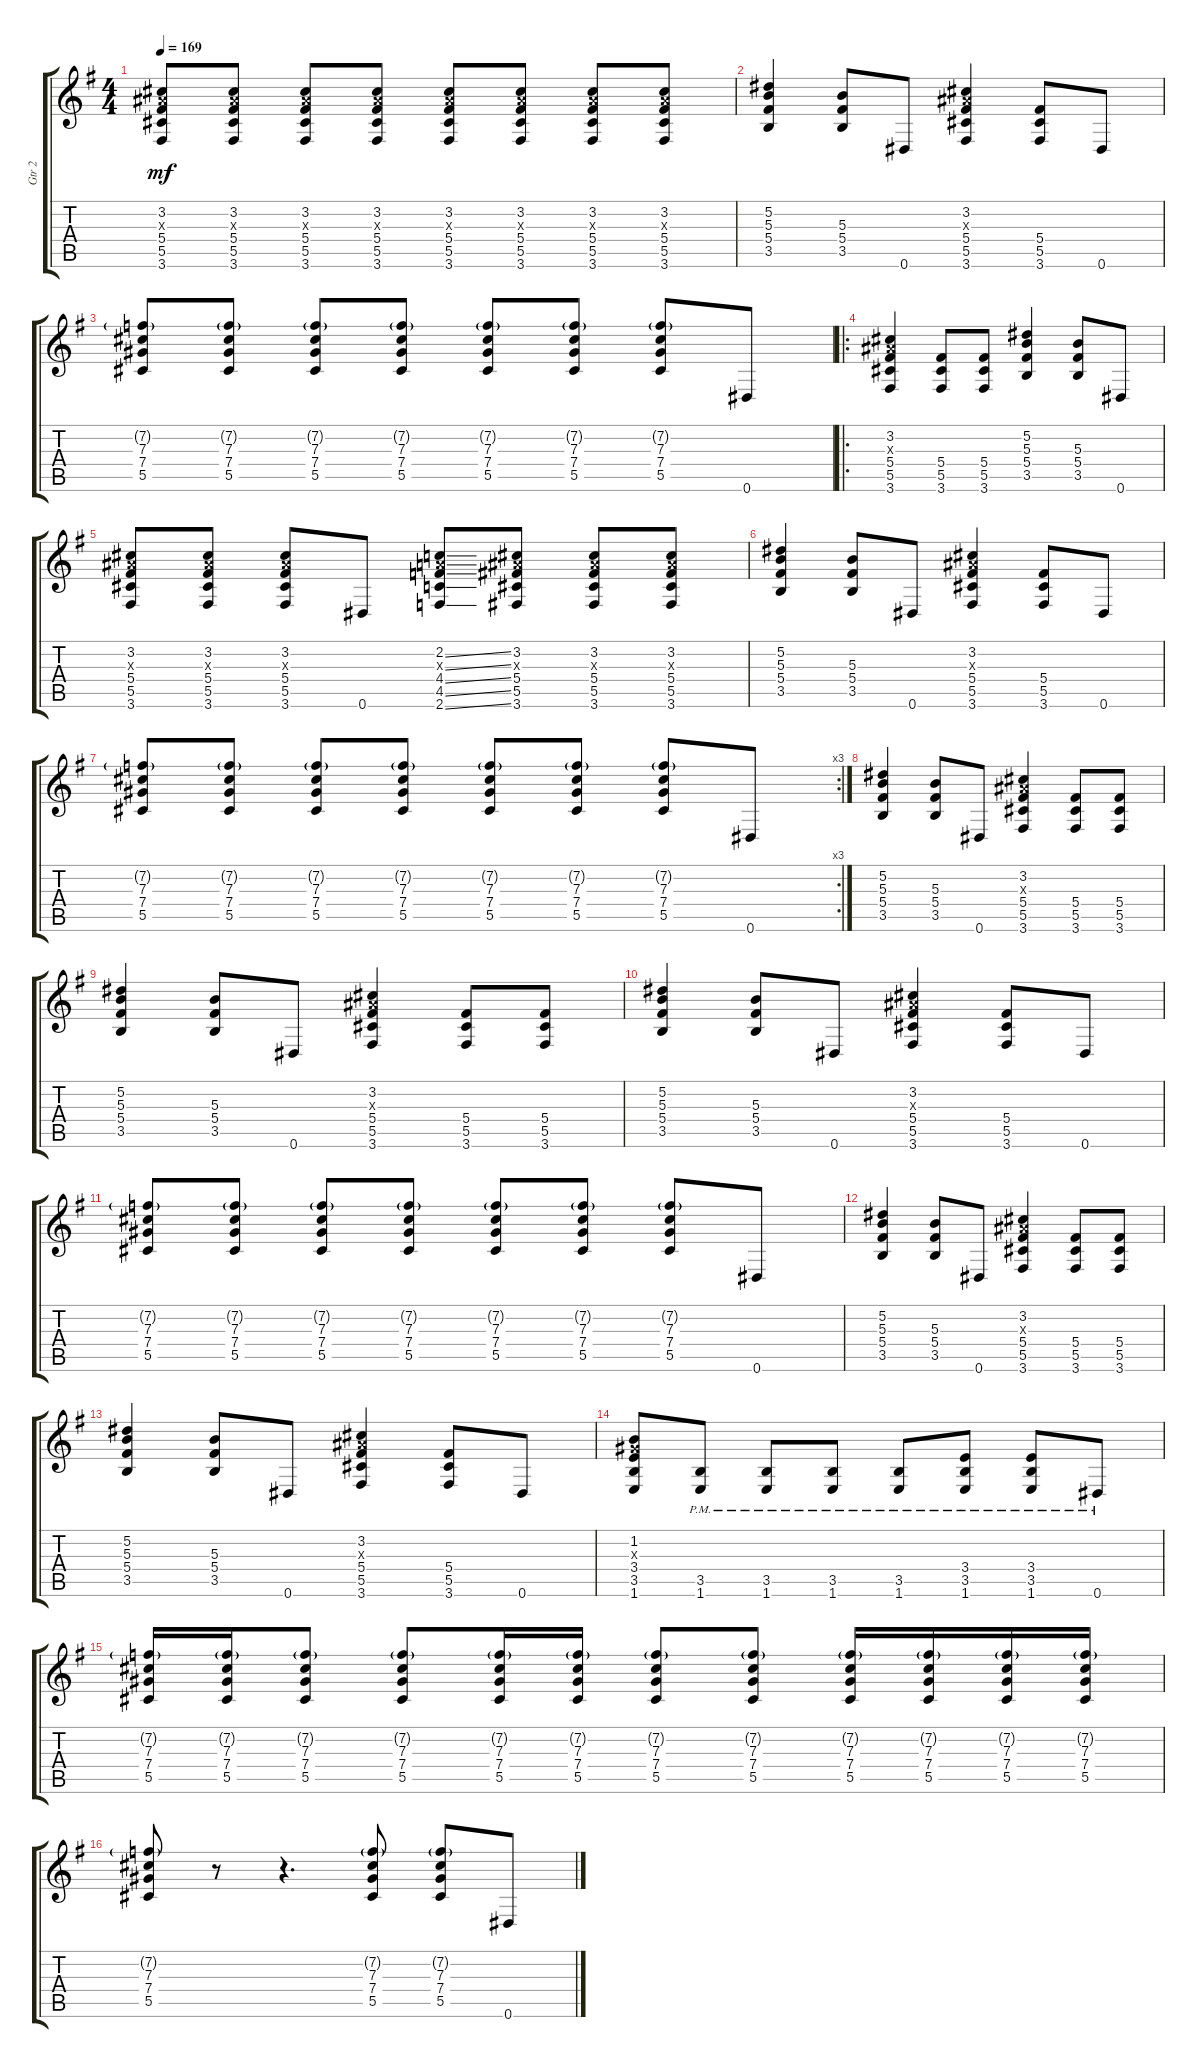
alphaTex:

\track ("Gtr 2" "Gtr 2") {instrument distortionguitar}
\staff {score tabs}
\tuning (Eb4 Bb3 Gb3 Db3 Ab2 Eb2) {hide}
\ts (4 4)
\tempo 169
\clef g2
\ks g
(3.2 4.3{x} 5.4 5.5 3.6).8{dy mf} (3.2 4.3{x} 5.4 5.5 3.6).8 (3.2 4.3{x} 5.4 5.5 3.6).8 (3.2 4.3{x} 5.4 5.5 3.6).8 (3.2 4.3{x} 5.4 5.5 3.6).8 (3.2 4.3{x} 5.4 5.5 3.6).8 (3.2 4.3{x} 5.4 5.5 3.6).8 (3.2 4.3{x} 5.4 5.5 3.6).8 |
(5.2 5.3 5.4 3.5).4 (5.3 5.4 3.5).8 0.6.8 (3.2 4.3{x} 5.4 5.5 3.6).4 (5.4 5.5 3.6).8 0.6.8 |
(7.2{g} 7.3 7.4 5.5).8 (7.2{g} 7.3 7.4 5.5).8 (7.2{g} 7.3 7.4 5.5).8 (7.2{g} 7.3 7.4 5.5).8 (7.2{g} 7.3 7.4 5.5).8 (7.2{g} 7.3 7.4 5.5).8 (7.2{g} 7.3 7.4 5.5).8 0.6.8 |
\ro
(3.2 4.3{x} 5.4 5.5 3.6).4 (5.4 5.5 3.6).8 (5.4 5.5 3.6).8 (5.2 5.3 5.4 3.5).4 (5.3 5.4 3.5).8 0.6.8 |
(3.2 4.3{x} 5.4 5.5 3.6).8 (3.2 4.3{x} 5.4 5.5 3.6).8 (3.2 4.3{x} 5.4 5.5 3.6).8 0.6.8 (2.2{ss} 3.3{ss x} 4.4{ss} 4.5{ss} 2.6{ss}).8 (3.2 4.3{x} 5.4 5.5 3.6).8 (3.2 4.3{x} 5.4 5.5 3.6).8 (3.2 4.3{x} 5.4 5.5 3.6).8 |
(5.2 5.3 5.4 3.5).4 (5.3 5.4 3.5).8 0.6.8 (3.2 4.3{x} 5.4 5.5 3.6).4 (5.4 5.5 3.6).8 0.6.8 |
\rc 3
(7.2{g} 7.3 7.4 5.5).8 (7.2{g} 7.3 7.4 5.5).8 (7.2{g} 7.3 7.4 5.5).8 (7.2{g} 7.3 7.4 5.5).8 (7.2{g} 7.3 7.4 5.5).8 (7.2{g} 7.3 7.4 5.5).8 (7.2{g} 7.3 7.4 5.5).8 0.6.8 |
(5.2 5.3 5.4 3.5).4 (5.3 5.4 3.5).8 0.6.8 (3.2 4.3{x} 5.4 5.5 3.6).4 (5.4 5.5 3.6).8 (5.4 5.5 3.6).8 |
(5.2 5.3 5.4 3.5).4 (5.3 5.4 3.5).8 0.6.8 (3.2 4.3{x} 5.4 5.5 3.6).4 (5.4 5.5 3.6).8 (5.4 5.5 3.6).8 |
(5.2 5.3 5.4 3.5).4 (5.3 5.4 3.5).8 0.6.8 (3.2 4.3{x} 5.4 5.5 3.6).4 (5.4 5.5 3.6).8 0.6.8 |
(7.2{g} 7.3 7.4 5.5).8 (7.2{g} 7.3 7.4 5.5).8 (7.2{g} 7.3 7.4 5.5).8 (7.2{g} 7.3 7.4 5.5).8 (7.2{g} 7.3 7.4 5.5).8 (7.2{g} 7.3 7.4 5.5).8 (7.2{g} 7.3 7.4 5.5).8 0.6.8 |
(5.2 5.3 5.4 3.5).4 (5.3 5.4 3.5).8 0.6.8 (3.2 4.3{x} 5.4 5.5 3.6).4 (5.4 5.5 3.6).8 (5.4 5.5 3.6).8 |
(5.2 5.3 5.4 3.5).4 (5.3 5.4 3.5).8 0.6.8 (3.2 4.3{x} 5.4 5.5 3.6).4 (5.4 5.5 3.6).8 0.6.8 |
(1.2 2.3{x} 3.4 3.5 1.6).8 (3.5{pm} 1.6{pm}).8 (3.5{pm} 1.6{pm}).8 (3.5{pm} 1.6{pm}).8 (3.5{pm} 1.6{pm}).8 (3.4{pm} 3.5{pm} 1.6{pm}).8 (3.4{pm} 3.5{pm} 1.6{pm}).8 0.6{pm}.8 |
(7.2{g} 7.3 7.4 5.5).16 (7.2{g} 7.3 7.4 5.5).16 (7.2{g} 7.3 7.4 5.5).8 (7.2{g} 7.3 7.4 5.5).8 (7.2{g} 7.3 7.4 5.5).16 (7.2{g} 7.3 7.4 5.5).16 (7.2{g} 7.3 7.4 5.5).8 (7.2{g} 7.3 7.4 5.5).8 (7.2{g} 7.3 7.4 5.5).16 (7.2{g} 7.3 7.4 5.5).16 (7.2{g} 7.3 7.4 5.5).16 (7.2{g} 7.3 7.4 5.5).16 |
(7.2{g} 7.3 7.4 5.5).8 r.8 r.4{d} (7.2{g} 7.3 7.4 5.5).8 (7.2{g} 7.3 7.4 5.5).8 0.6.8
